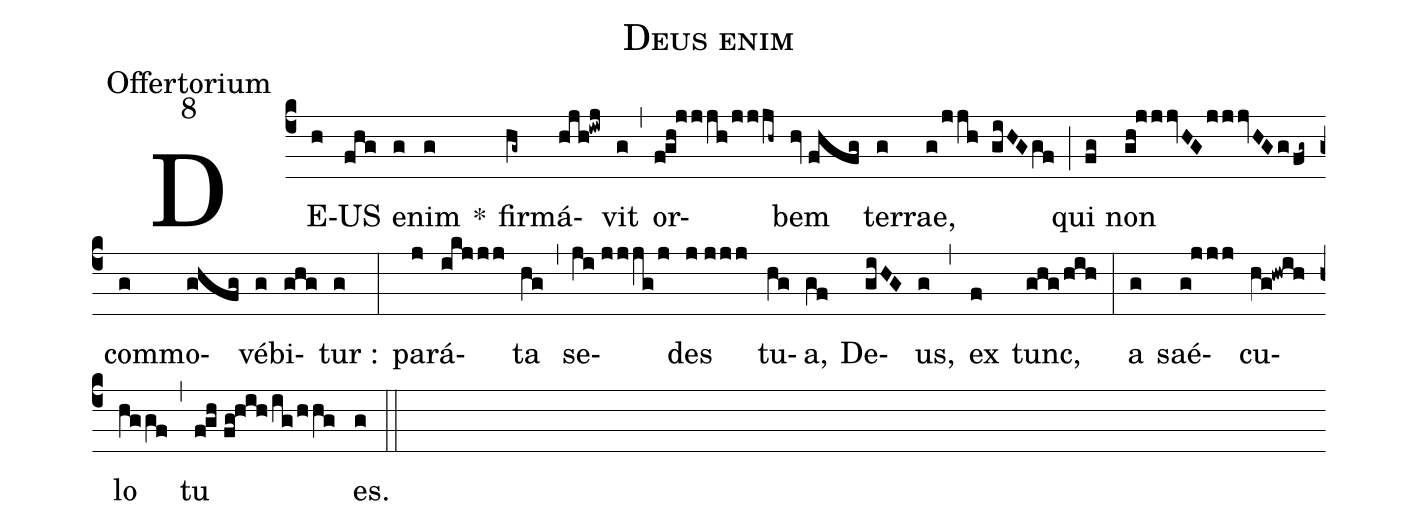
name:Deus enim;
office-part:Offertorium;
mode:8;
%%
(c4) DE(h)US(fhg) e(g)nim(g) *() fir(hg~)má(hjh!iwj)vit(g) (,) or(fgh!jjjh/jjjh~)bem(hv//fhfg) ter(g)rae,(g/jjh giHGgf) (;) qui(fg) non(gh!jjjvHGjjjvHGg/fg~) com(g)mo(ghfg)vé(g)bi(ghg)tur :(g) (:) pa(j)rá(ikjjj)ta(hg) (,) se(ji//jjjg/j)des(j//jjj) tu(hg)a,(gf) De(giHG)us,(g) (,) ex(f) tunc,(ghg/hih) (:) a(g) saé(g!jjj)cu(hg!hwih)lo(hggf) (,) tu(fgh//fg!hih/ig/hhg) es.(g) (::)
